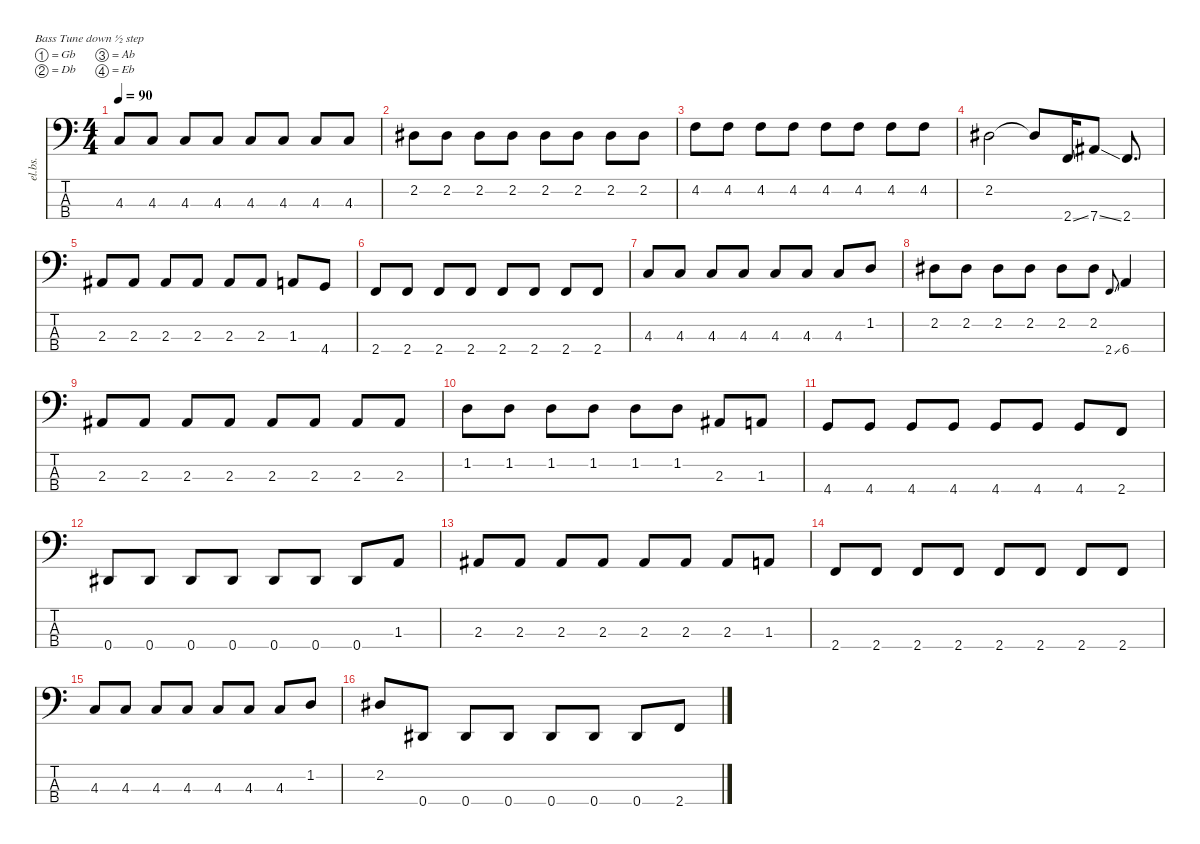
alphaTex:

\defaultSystemsLayout 4
\hideDynamics
\bracketExtendMode nobrackets
\otherSystemsTrackNameOrientation horizontal
\track ("Electric Bass" "el.bs.") {instrument electricbassfinger}
\staff {score tabs}
\tuning (Gb2 Db2 Ab1 Eb1)
\ts (4 4)
\tempo 90
\clef f4
\ks c
4.3.8{dy mf} 4.3.8 4.3.8 4.3.8 4.3.8 4.3.8 4.3.8 4.3.8 |
2.2{acc #}.8 2.2{acc #}.8 2.2{acc #}.8 2.2{acc #}.8 2.2{acc #}.8 2.2{acc #}.8 2.2{acc #}.8 2.2{acc #}.8 |
4.2.8 4.2.8 4.2.8 4.2.8 4.2.8 4.2.8 4.2.8 4.2.8 |
2.2{acc #}.2 2.2{t acc #}.8 2.4{ss}.16 7.4{ss acc #}.8 2.4.8{d} |
2.3{acc #}.8 2.3{acc #}.8 2.3{acc #}.8 2.3{acc #}.8 2.3{acc #}.8 2.3{acc #}.8 1.3.8 4.4.8 |
2.4.8 2.4.8 2.4.8 2.4.8 2.4.8 2.4.8 2.4.8 2.4.8 |
4.3.8 4.3.8 4.3.8 4.3.8 4.3.8 4.3.8 4.3.8 1.2.8 |
2.2{acc #}.8 2.2{acc #}.8 2.2{acc #}.8 2.2{acc #}.8 2.2{acc #}.8 2.2{acc #}.8 2.4{ss}.8{gr onbeat} 6.4.4 |
2.3{acc #}.8 2.3{acc #}.8 2.3{acc #}.8 2.3{acc #}.8 2.3{acc #}.8 2.3{acc #}.8 2.3{acc #}.8 2.3{acc #}.8 |
1.2.8 1.2.8 1.2.8 1.2.8 1.2.8 1.2.8 2.3{acc #}.8 1.3.8 |
4.4.8 4.4.8 4.4.8 4.4.8 4.4.8 4.4.8 4.4.8 2.4.8 |
0.4{acc #}.8 0.4{acc #}.8 0.4{acc #}.8 0.4{acc #}.8 0.4{acc #}.8 0.4{acc #}.8 0.4{acc #}.8 1.3.8 |
2.3{acc #}.8 2.3{acc #}.8 2.3{acc #}.8 2.3{acc #}.8 2.3{acc #}.8 2.3{acc #}.8 2.3{acc #}.8 1.3.8 |
2.4.8 2.4.8 2.4.8 2.4.8 2.4.8 2.4.8 2.4.8 2.4.8 |
4.3.8 4.3.8 4.3.8 4.3.8 4.3.8 4.3.8 4.3.8 1.2.8 |
2.2{acc #}.8 0.4{acc #}.8 0.4{acc #}.8 0.4{acc #}.8 0.4{acc #}.8 0.4{acc #}.8 0.4{acc #}.8 2.4.8
